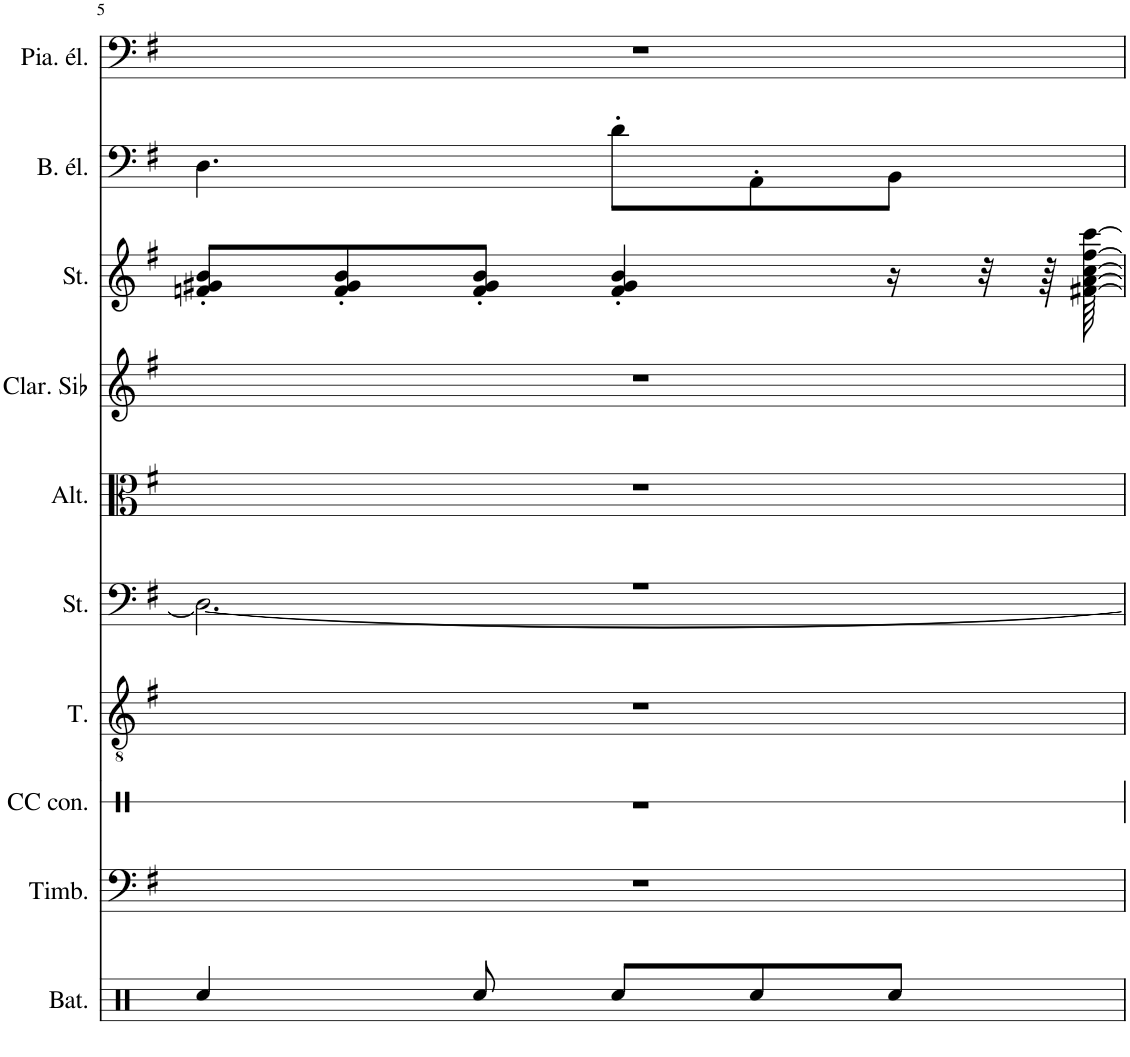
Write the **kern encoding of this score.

**kern	**kern	**kern	**kern	**kern	**kern	**kern	**kern	**kern	**kern
*part10	*part9	*part8	*part7	*part6	*part5	*part4	*part3	*part2	*part1
*staff10	*staff9	*staff8	*staff7	*staff6	*staff5	*staff4	*staff3	*staff2	*staff1
*I"Batterie, DRUMS	*I"Timbales, TIMPANI	*I"Caisse claire de concert, REVERSCYMB	*I"Ténor, CHOIR AAHS	*I"Cordes, SLOWSTRING	*I"Alto, VIOLA	*I"Clarinette en Sib	*I"Cordes, STRINGS	*I"Basse électrique, FINGERDBAS	*I"Piano électrique, E.PIANO 2
*I'Bat.	*I'Timb.	*I'CC con.	*I'T.	*I'St.	*I'Alt.	*I'Clar. Sib	*I'St.	*I'B. él.	*I'Pia. él.
!!LO:PB:g=z
*clefX	*clefF4	*clefX	*clefGv2	*clefF4	*clefC3	*clefG2	*clefG2	*clefF4	*clefF4
*	*	*	*	*	*	*Trd1c2	*	*Trd7c12	*
*k[]	*k[f#]	*k[f#]	*k[f#]	*k[f#]	*k[f#]	*k[f#]	*k[f#]	*k[f#]	*k[f#]
*M6/8	*M6/8	*M6/8	*M6/8	*M6/8	*M6/8	*M6/8	*M6/8	*M6/8	*M6/8
=5	=5	=5	=5	=5	=5	=5	=5	=5	=5
*	*	*	*	*^	*	*	*	*	*
4Rcc/	2.r	2.r	2.r	2.r	2.D\_	2.r	2.r	8fn/' 8g#X/' 8b/'L	4.D\	2.r
.	.	.	.	.	.	.	.	8f/' 8g#/' 8b/'	.	.
8Rcc/	.	.	.	.	.	.	.	8f/' 8g#/' 8b/'J	.	.
8Rcc/L	.	.	.	.	.	.	.	4f/' 4g#/' 4b/'	8d'\L	.
8Rcc/	.	.	.	.	.	.	.	.	8AA'\	.
8Rcc/J	.	.	.	.	.	.	.	16r	8BB\J	.
.	.	.	.	.	.	.	.	32r	.	.
.	.	.	.	.	.	.	.	64r	.	.
.	.	.	.	.	.	.	.	[64f#X\ [64a\ [64cc\ [64ff#\ [64ccc\	.	.
*	*	*	*	*v	*v	*	*	*	*	*
=	=	=	=	=	=	=	=	=	=
*-	*-	*-	*-	*-	*-	*-	*-	*-	*-
